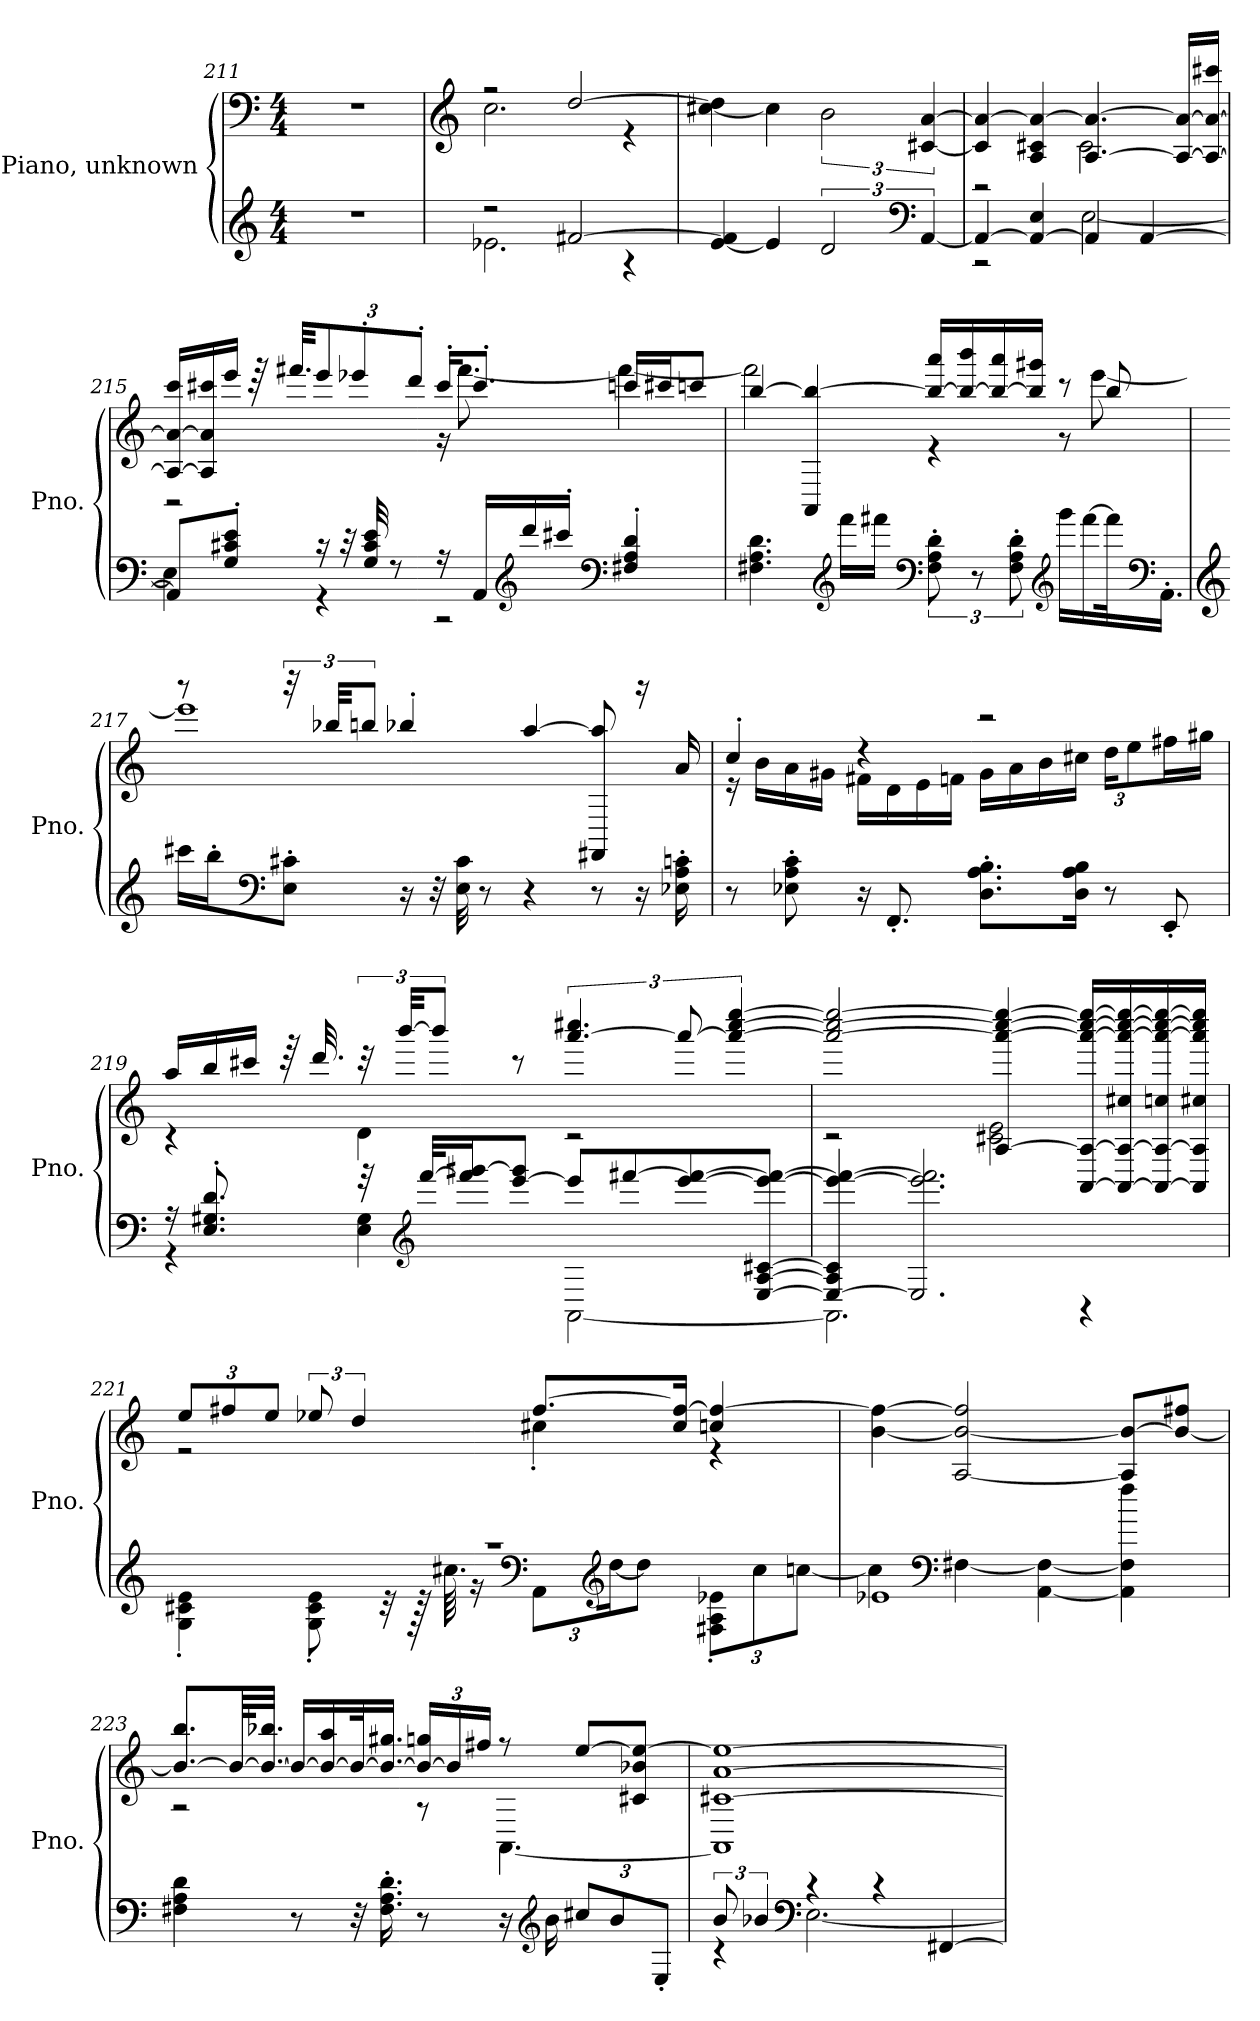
**kern	**kern
*part1	*part1
*staff2	*staff1
*I"Piano, unknown	*
*I'Pno.	*
*clefG2	*clefF4
*k[]	*k[]
*M4/4	*M4/4
=211	=211
1r	1r
=212	=212
*	*clefG2
*^	*^
2r	2.e-X\	2r	2.cc\
[2f#X/	.	[2dd/	.
.	4r	.	4r
*v	*v	*	*
*	*v	*v
!!LO:LB:g=z
=213	=213
[4e/ 4f#/]	[4cc#X\ 4dd\]
4e/]	4cc#\]
3d/	3b\
*clefF4	*
[6AA/	[6c#X/ [6a/
=214	=214
*^	*^
4AA/_	2r	4c#/] 4a/_	2r
4AA/_ 4E/	.	4A/ 4c#X/ 4a/_	.
4AA/]	[2E\	[4.A/ 4.a/_	2c#\
[4AA/	.	.	.
.	.	16A/_ 16a/_LL	.
.	.	16A/_ 16a/_ 16ccc#X/JJ	.
!!LO:LB:g=z	!!
=215	=215	=215	=215
8AA/L]	4E\]	16A/_ 16a/_ 16ccc/LL	2r
.	.	16A/] 16a/] 16ccc#X/	.
8G/' 8c#X/' 8e/'J	.	16eee/JJ	.
.	.	64r	.
.	.	32.fff#X/KKL	.
*	*	*Xbrackettup	*
16r	4r	12eee/	.
32r	.	.	.
.	.	12eee-X'/	.
32G/ 32c#/ 32e/	.	.	.
8r	.	.	.
.	.	12ddd'/J	.
16r	2r	16ccc#'/KL	16r
16AA/LL	.	8.ccc#'/J	[8.fff#\
*clefG2	*	*	*
16ddd/	.	.	.
16ccc#X'/JJ	.	.	.
*clefF4	*	*	*
4F#X/' 4A/' 4d/'	.	16cccn/LL	4fff#\_
.	.	16ccc#X/J	.
.	.	8cccn/J	.
*v	*v	*	*
!!LO:LB:g=z	!!
=216	=216	=216
4.F#X\ 4.A\ 4.d\	[4bb/	2fff#\]
.	4AA/ 4bb/_	.
*clefG2	*	*
16fff\LL	.	.
16fff#X\JJ	.	.
*clefF4	*	*
12F#\' 12A\' 12d\'	16bb/_ 16aaa/LL	4r
.	16bb/_ 16bbb/	.
12r	.	.
.	16bb/_ 16aaa/	.
12F#\' 12A\' 12d\'	.	.
.	16bb/] 16ggg#X/JJ	.
*clefG2	*	*
16ggg\LL	8r	8r
[16fff#\	.	.
32fff#\K]	8bb/	[8eee\
*clefF4	*	*
16.AA'\JJ	.	.
!!LO:LB:g=z	!!
=217	=217	=217
*clefG2	*	*
16ccc#X\LL	8r	1eee]
16bb'\J	.	.
*clefF4	*	*
*	*brackettup	*
8E\' 8c#X\'J	48r	.
.	48bb-X/KKL	.
.	12bbn/J	.
16r	4bb-X'/	.
32r	.	.
32E\ 32c#\	.	.
8r	.	.
4r	[4aa/	.
8r	8FF#X/ 8aa/]	.
16r	16r	.
16E-X\' 16A\' 16cn\'	16a/	.
=218	=218	=218
8r	4cc'/	16r
.	.	16b\LL
8E-X\' 8A\' 8c\'	.	16a\
.	.	16g#X\JJ
16r	4r	16f#X\LL
8.FF'/	.	16d\
.	.	16e\
.	.	16fn\JJ
8.D\' 8.A\' 8.B\'L	2r	16g#\LL
.	.	16a\
.	.	16b\
16D\ 16A\ 16B\Jk	.	16cc#X\JJ
*	*	*Xbrackettup
8r	.	24dd\KL
.	.	12ee\
8EE'/	.	16ff#X\L
.	.	16gg#X\JJ
!!LO:LB:g=z	!!
=219	=219	=219
*^	*	*
16r	4r	16aa/LL	4r
8.E/' 8.G#X/' 8.d/'	.	16bb/	.
.	.	16ccc#X/JJ	.
.	.	64r	.
.	.	32.ddd/	.
*	*	*brackettup	*
32r	4E\ 4G#\	48r	4d\
.	.	[48bbb/KKL	.
*clefG2	*	*	*
[32fff/KLL	.	.	.
.	.	12bbb/J]	.
16fff/] [16ggg#X/J	.	.	.
[8eee/ 8ggg#/]J	.	8r	.
8eee/L]	[2AA\	[6.aaa/ 6.cccc#X/	2r
[8fff#X/	.	.	.
[8eee/ 8fff#/_	.	12aaa/_	.
.	.	6aaa/_ [6cccc#/ [6eeee/	.
[8E/ [8A/ [8c#X/ 8eee/_ 8fff#/_J	.	.	.
=220	=220	=220	=220
4E/_ 4A/] 4c#/] 4eee/_ 4fff#/_	2.AA\]	2aaa/_ 2cccc#/_ 2eeee/_	2r
2.E/] 2.eee/] 2.fff#/]	.	.	.
.	.	[4A/ 4aaa/_ 4cccc#/_ 4eeee/_	2c#X\ 2e\
.	4r	[16AA/ 16A/_ 16aaa/_ 16cccc#/_ 16eeee/_LL	.
.	.	16AA/_ 16A/_ 16cc#X/ 16aaa/_ 16cccc#/_ 16eeee/_	.
.	.	16AA/_ 16A/_ 16ccn/ 16aaa/_ 16cccc#/_ 16eeee/_	.
.	.	16AA/] 16A/] 16cc#X/ 16aaa/] 16cccc#/] 16eeee/]JJ	.
!!LO:PB:g=z	!!
=221	=221	=221	=221
*	*	*Xbrackettup	*
1r	4G\' 4c#X\' 4e\'	12ee/L	2r
.	.	12ff#X/	.
.	.	12ee/J	.
*	*	*brackettup	*
.	8G\' 8c#\' 8e\'	12ee-X/	.
.	.	6dd/	.
.	32r	.	.
.	128r	.	.
.	64.cc#X\	.	.
.	16r	.	.
*clefF4	*	*	*
*	*Xbrackettup	*	*
.	12AA\L	[8.ff#/L	4cc#X'\
*clefG2	*	*	*
.	[24dd\K	.	.
.	8dd\J]	.	.
.	.	16cc#/ 16ff#/_Jk	.
.	12F#X\' 12A\' 12e-X\'L	4ccn/ 4ff#/_	4r
.	12cc#\	.	.
.	[12ccn\J	.	.
*	*	*v	*v
=222	=222	=222
1e-X	4cc\]	[4b\ 4ff#\_
*clefF4	*	*
.	[4F#X\	[2A/ 2b/_ 2ff#/]
.	[4AA\ 4F#\_	.
.	4AA\] 4F#\] 4ff\	8A/] 8b/_L
.	.	8b/_ 8ff#X/J
*v	*v	*
!!LO:LB:g=z
=223	=223
*	*^
4F#X\ 4A\ 4d\	8.b/_ 8.bb/L	2r
.	64b/KLL_	.
.	32.b/_ 32.bb-X/JJJ	.
8r	16b/LL_	.
.	16b/_ 16aa/	.
32r	32b/K_	.
16.F#\' 16.A\' 16.d\'	16.b/_ 16.gg#X/JJ	.
*	*Xbrackettup	*
8r	24b/_ 24ggn/LL	8r
.	24b/]	.
.	24ff#X/JJ	.
16r	8r	[4.AA\
*clefG2	*	*
16b\	.	.
12cc#X/L	[8ee/L	.
12b/	.	.
.	8c#X/ 8b-X/ 8ee/_J	.
12E'/J	.	.
=224	=224	=224
*brackettup	*	*
*^	*	*
12b/	4r	[1c#X [1a 1ee_	1AA]
6b-X/	.	.	.
*clefF4	*	*	*
4r	[2.E\	.	.
4r	.	.	.
[4FF#X/	.	.	.
*v	*v	*	*
*	*v	*v
=	=
*-	*-
